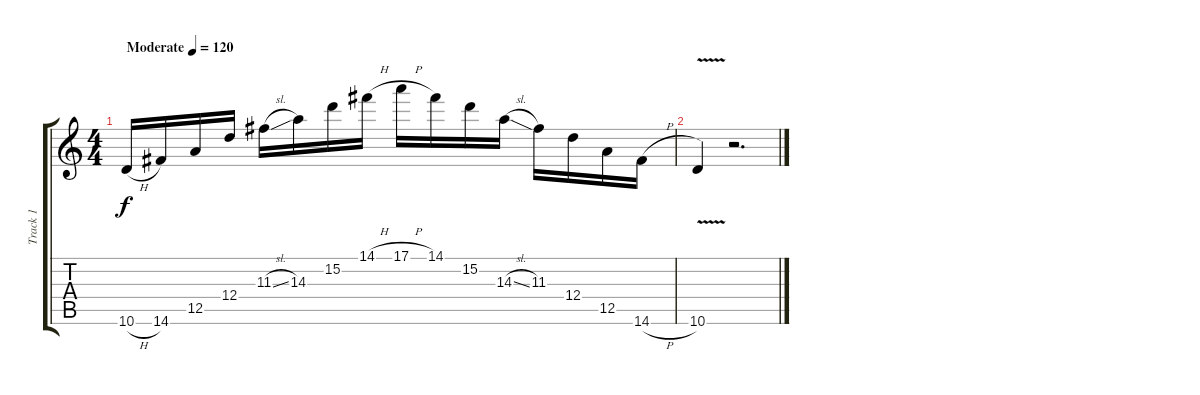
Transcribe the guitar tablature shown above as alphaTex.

\track ("Track 1" "Track 1") {instrument acousticguitarsteel}
\staff {score tabs}
\tuning (E4 B3 G3 D3 A2 E2) {hide}
\ts (4 4)
\tempo (120 "Moderate")
\clef g2
\ks c
10.6{h}.16{dy f instrument acousticguitarsteel} 14.6.16 12.5.16 12.4.16 11.3{sl}.16 14.3.16 15.2.16 14.1{h}.16 17.1{h}.16 14.1.16 15.2.16 14.3{sl}.16 11.3.16 12.4.16 12.5.16 14.6{h}.16 |
10.6{v}.4 r.2{d}
